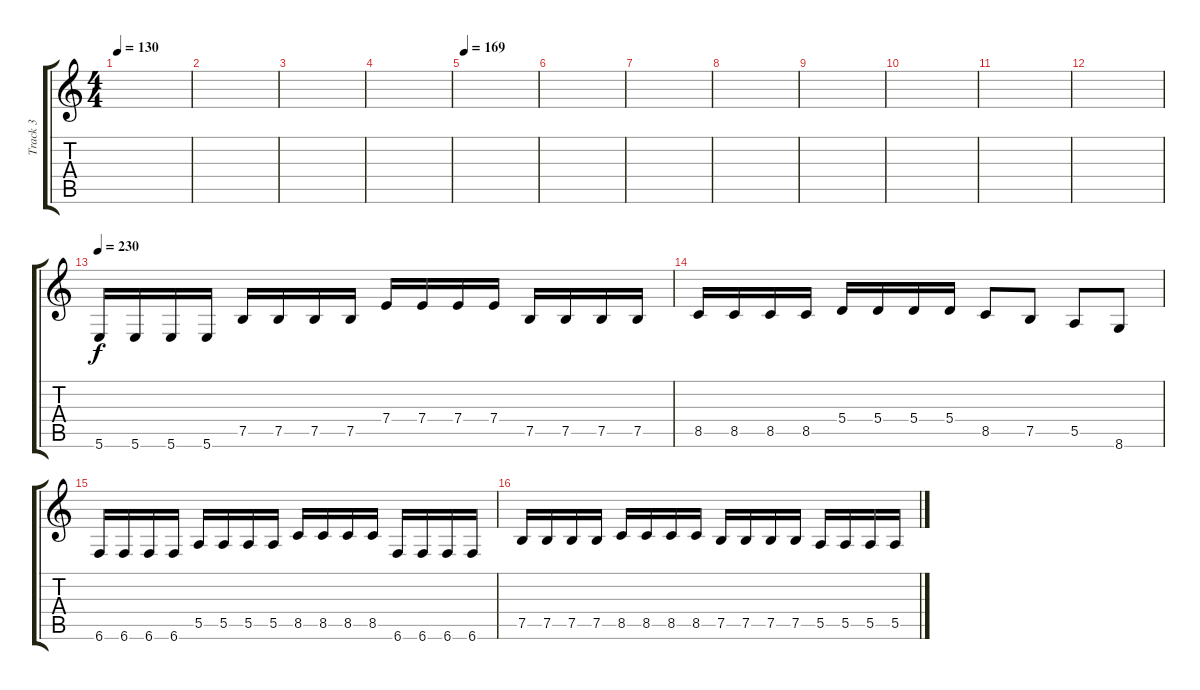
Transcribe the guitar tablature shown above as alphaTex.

\track ("Track 3" "Track 3") {instrument distortionguitar}
\staff {score tabs}
\tuning (B3 Gb3 D3 A2 E2 B1) {hide}
\ts (4 4)
\tempo 130
\clef g2
\ks c
|
|
|
|
\tempo 169
|
|
|
|
|
|
|
|
\tempo 230
5.6.16 5.6.16 5.6.16 5.6.16 7.5.16 7.5.16 7.5.16 7.5.16 7.4.16 7.4.16 7.4.16 7.4.16 7.5.16 7.5.16 7.5.16 7.5.16 |
8.5.16 8.5.16 8.5.16 8.5.16 5.4.16 5.4.16 5.4.16 5.4.16 8.5.8 7.5.8 5.5.8 8.6.8 |
6.6.16 6.6.16 6.6.16 6.6.16 5.5.16 5.5.16 5.5.16 5.5.16 8.5.16 8.5.16 8.5.16 8.5.16 6.6.16 6.6.16 6.6.16 6.6.16 |
7.5.16 7.5.16 7.5.16 7.5.16 8.5.16 8.5.16 8.5.16 8.5.16 7.5.16 7.5.16 7.5.16 7.5.16 5.5.16 5.5.16 5.5.16 5.5.16
